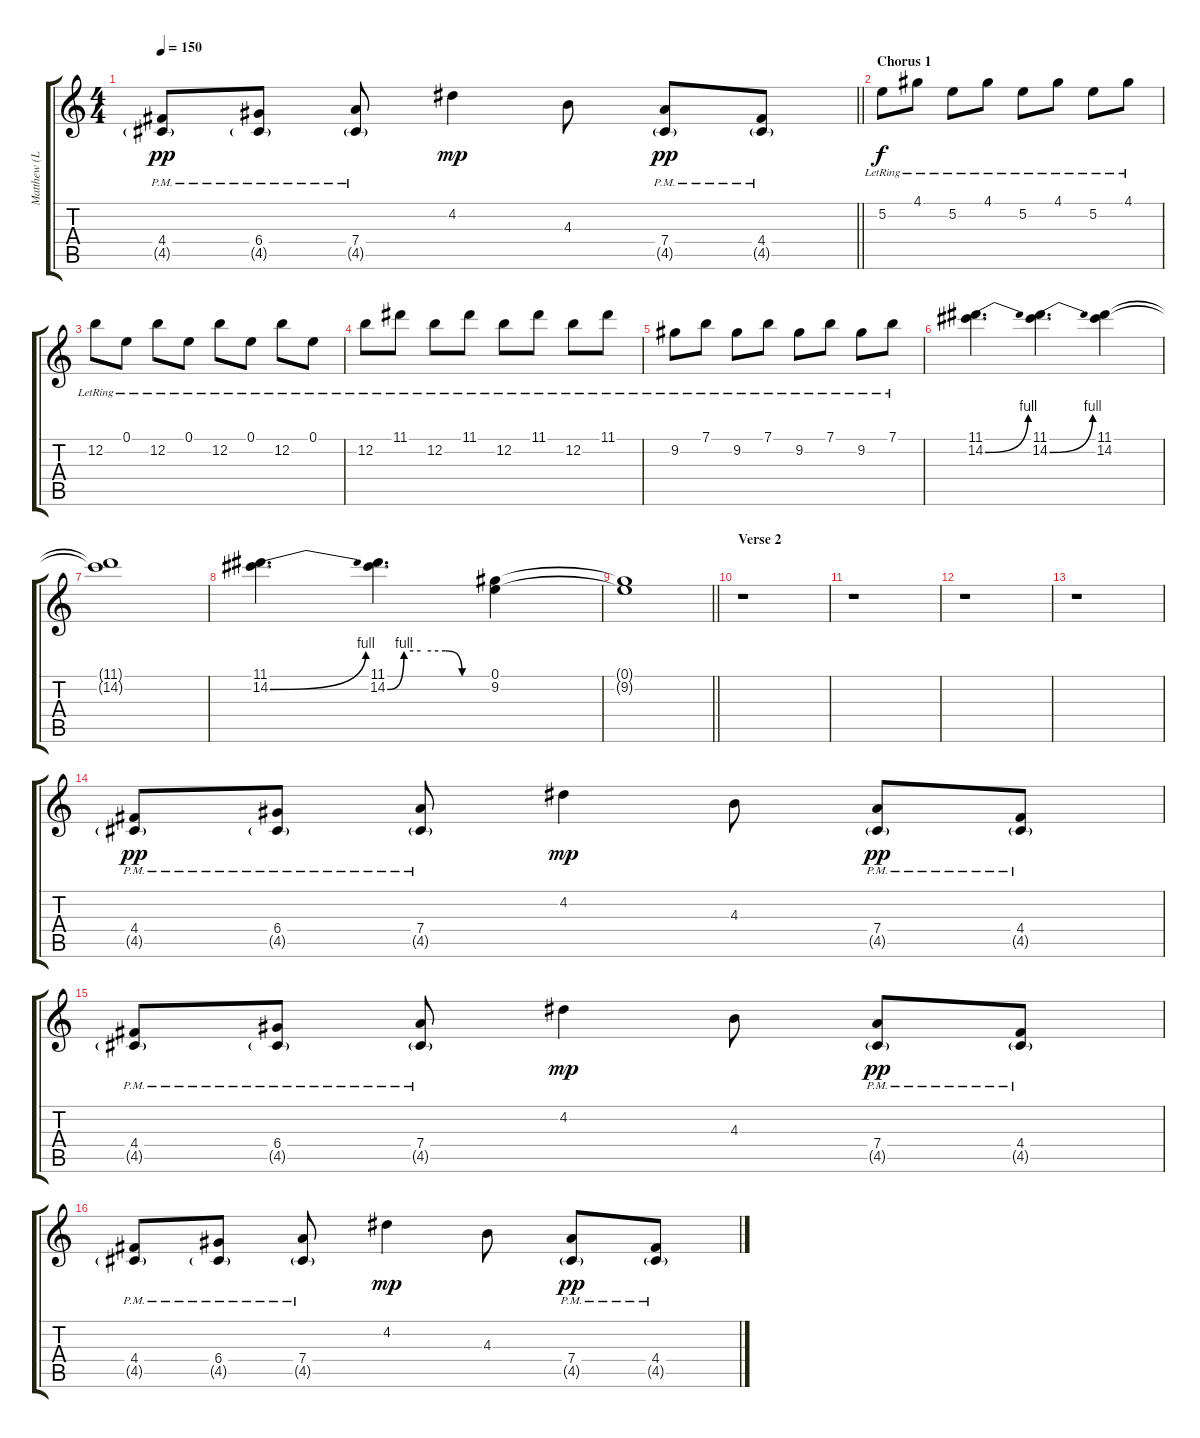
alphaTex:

\track ("Matthew (Lead)" "Matthew (L") {instrument overdrivenguitar}
\staff {score tabs}
\tuning (E4 B3 G3 D3 A2 E2) {hide}
\ts (4 4)
\tempo 150
\clef g2
\barLineRight lightlight
\ks c
(4.4{pm} 4.5{g pm}).8{dy pp} (6.4{pm} 4.5{g pm}).8 (7.4{pm} 4.5{g pm}).8 4.2.4{dy mp} 4.3.8 (7.4{pm} 4.5{g pm}).8{dy pp} (4.4{pm} 4.5{g pm}).8 |
\section ("" "Chorus 1")
5.2{lr}.8{dy f} 4.1{lr}.8 5.2{lr}.8 4.1{lr}.8 5.2{lr}.8 4.1{lr}.8 5.2{lr}.8 4.1{lr}.8 |
12.2{lr}.8 0.1{lr}.8 12.2{lr}.8 0.1{lr}.8 12.2{lr}.8 0.1{lr}.8 12.2{lr}.8 0.1{lr}.8 |
12.2{lr}.8 11.1{lr}.8 12.2{lr}.8 11.1{lr}.8 12.2{lr}.8 11.1{lr}.8 12.2{lr}.8 11.1{lr}.8 |
9.2{lr}.8 7.1{lr}.8 9.2{lr}.8 7.1{lr}.8 9.2{lr}.8 7.1{lr}.8 9.2{lr}.8 7.1{lr}.8 |
(11.1 14.2{be (bend 0 0 60 4)}).4{d} (11.1 14.2{be (bend 0 0 60 4)}).4{d} (11.1 14.2).4 |
(11.1{t} 14.2{t}).1 |
(11.1 14.2{be (bend 0 0 60 4)}).4{d} (11.1 14.2{be (custom 0 0 10 4 20 4 35 4 45 0 60 0)}).4{d} (0.1 9.2).4 |
\barLineRight lightlight
(0.1{t} 9.2{t}).1 |
\section ("" "Verse 2")
r.1 |
r.1 |
r.1 |
r.1 |
(4.4{pm} 4.5{g pm}).8{dy pp} (6.4{pm} 4.5{g pm}).8 (7.4{pm} 4.5{g pm}).8 4.2.4{dy mp} 4.3.8 (7.4{pm} 4.5{g pm}).8{dy pp} (4.4{pm} 4.5{g pm}).8 |
(4.4{pm} 4.5{g pm}).8 (6.4{pm} 4.5{g pm}).8 (7.4{pm} 4.5{g pm}).8 4.2.4{dy mp} 4.3.8 (7.4{pm} 4.5{g pm}).8{dy pp} (4.4{pm} 4.5{g pm}).8 |
(4.4{pm} 4.5{g pm}).8 (6.4{pm} 4.5{g pm}).8 (7.4{pm} 4.5{g pm}).8 4.2.4{dy mp} 4.3.8 (7.4{pm} 4.5{g pm}).8{dy pp} (4.4{pm} 4.5{g pm}).8
